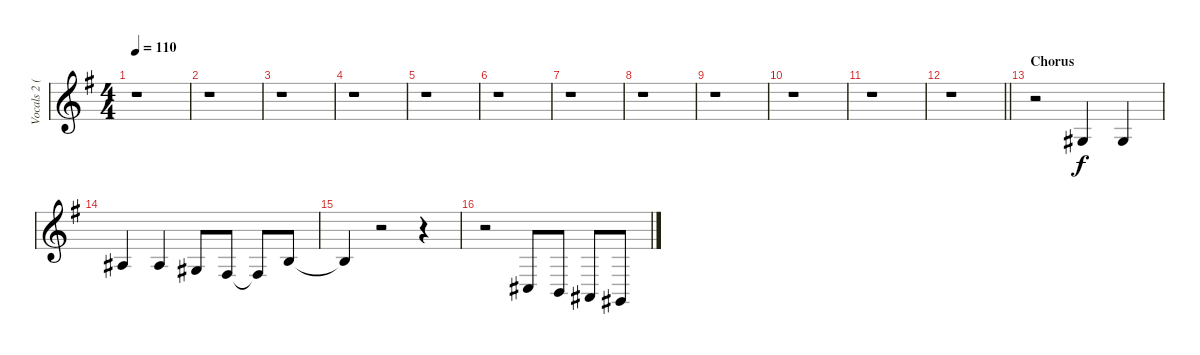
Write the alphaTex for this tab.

\track ("Vocals 2 (Jerry)" "Vocals 2 (") {instrument oboe}
\staff {score}
\tuning (Eb4 Bb3 Gb3 Db3 Ab2 Eb2) {hide}
\ts (4 4)
\tempo 110
\clef g2
\ks g
r.1{dy f} |
r.1 |
r.1 |
r.1 |
r.1 |
r.1 |
r.1 |
r.1 |
r.1 |
r.1 |
r.1 |
\barLineRight lightlight
r.1 |
\section ("" "Chorus")
r.2 7.4.4 7.4.4 |
9.4.4 9.4.4 7.4.8 5.4.8 5.4{t}.8 10.4.8 |
10.4{t}.4 r.2 r.4 |
r.2 10.6.8 8.6.8 7.6.8 5.6.8
